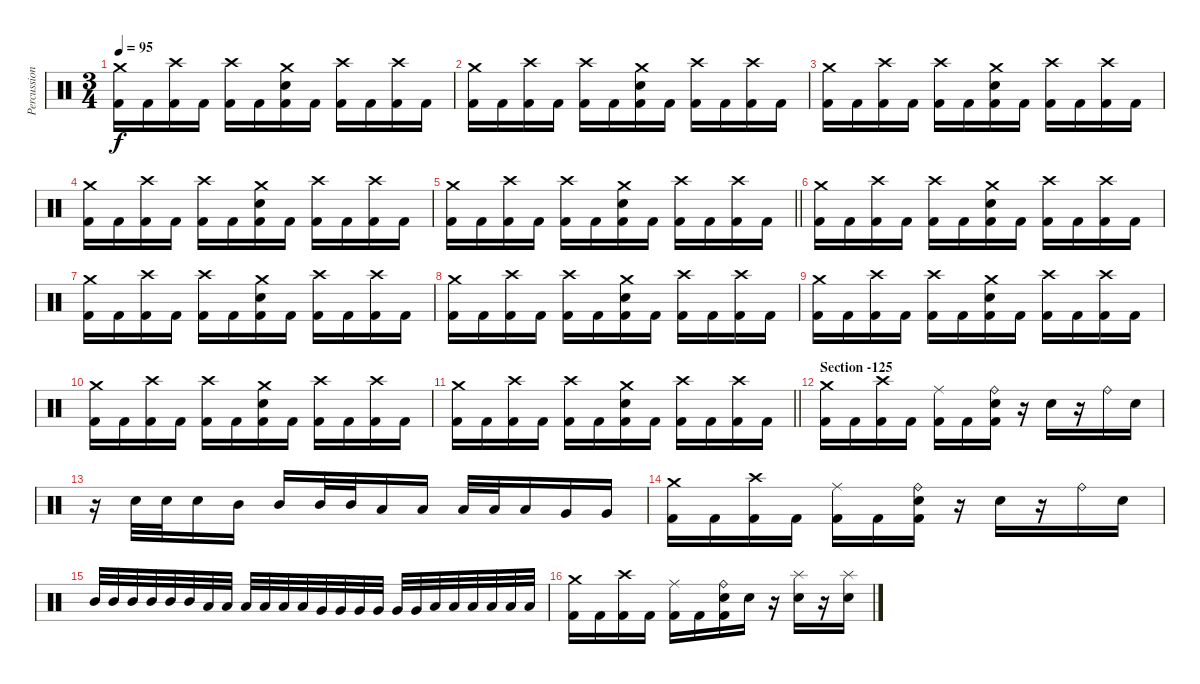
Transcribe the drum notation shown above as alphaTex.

\track ("Percussion" "Percussion") {instrument percussion}
\staff {score}
\articulation defaults
\ts (3 4)
\tempo 95
\clef neutral
\ks c
("Crash medium (hit)" "Kick (hit) 2").16{dy f} "Kick (hit) 2".16 ("Crash high (hit)" "Kick (hit) 2").16 "Kick (hit) 2".16 ("Crash high (hit)" "Kick (hit) 2").16 "Kick (hit) 2".16 ("Crash medium (hit)" "Electric Snare (hit)" "Kick (hit) 2").16 "Kick (hit) 2".16 ("Crash high (hit)" "Kick (hit) 2").16 "Kick (hit) 2".16 ("Crash high (hit)" "Kick (hit) 2").16 "Kick (hit) 2".16 |
("Crash medium (hit)" "Kick (hit) 2").16 "Kick (hit) 2".16 ("Crash high (hit)" "Kick (hit) 2").16 "Kick (hit) 2".16 ("Crash high (hit)" "Kick (hit) 2").16 "Kick (hit) 2".16 ("Crash medium (hit)" "Electric Snare (hit)" "Kick (hit) 2").16 "Kick (hit) 2".16 ("Crash high (hit)" "Kick (hit) 2").16 "Kick (hit) 2".16 ("Crash high (hit)" "Kick (hit) 2").16 "Kick (hit) 2".16 |
("Crash medium (hit)" "Kick (hit) 2").16 "Kick (hit) 2".16 ("Crash high (hit)" "Kick (hit) 2").16 "Kick (hit) 2".16 ("Crash high (hit)" "Kick (hit) 2").16 "Kick (hit) 2".16 ("Crash medium (hit)" "Electric Snare (hit)" "Kick (hit) 2").16 "Kick (hit) 2".16 ("Crash high (hit)" "Kick (hit) 2").16 "Kick (hit) 2".16 ("Crash high (hit)" "Kick (hit) 2").16 "Kick (hit) 2".16 |
("Crash medium (hit)" "Kick (hit) 2").16 "Kick (hit) 2".16 ("Crash high (hit)" "Kick (hit) 2").16 "Kick (hit) 2".16 ("Crash high (hit)" "Kick (hit) 2").16 "Kick (hit) 2".16 ("Crash medium (hit)" "Electric Snare (hit)" "Kick (hit) 2").16 "Kick (hit) 2".16 ("Crash high (hit)" "Kick (hit) 2").16 "Kick (hit) 2".16 ("Crash high (hit)" "Kick (hit) 2").16 "Kick (hit) 2".16 |
\barLineRight lightlight
("Crash medium (hit)" "Kick (hit) 2").16 "Kick (hit) 2".16 ("Crash high (hit)" "Kick (hit) 2").16 "Kick (hit) 2".16 ("Crash high (hit)" "Kick (hit) 2").16 "Kick (hit) 2".16 ("Crash medium (hit)" "Electric Snare (hit)" "Kick (hit) 2").16 "Kick (hit) 2".16 ("Crash high (hit)" "Kick (hit) 2").16 "Kick (hit) 2".16 ("Crash high (hit)" "Kick (hit) 2").16 "Kick (hit) 2".16 |
("Crash medium (hit)" "Kick (hit) 2").16 "Kick (hit) 2".16 ("Crash high (hit)" "Kick (hit) 2").16 "Kick (hit) 2".16 ("Crash high (hit)" "Kick (hit) 2").16 "Kick (hit) 2".16 ("Crash medium (hit)" "Electric Snare (hit)" "Kick (hit) 2").16 "Kick (hit) 2".16 ("Crash high (hit)" "Kick (hit) 2").16 "Kick (hit) 2".16 ("Crash high (hit)" "Kick (hit) 2").16 "Kick (hit) 2".16 |
("Crash medium (hit)" "Kick (hit) 2").16 "Kick (hit) 2".16 ("Crash high (hit)" "Kick (hit) 2").16 "Kick (hit) 2".16 ("Crash high (hit)" "Kick (hit) 2").16 "Kick (hit) 2".16 ("Crash medium (hit)" "Electric Snare (hit)" "Kick (hit) 2").16 "Kick (hit) 2".16 ("Crash high (hit)" "Kick (hit) 2").16 "Kick (hit) 2".16 ("Crash high (hit)" "Kick (hit) 2").16 "Kick (hit) 2".16 |
("Crash medium (hit)" "Kick (hit) 2").16 "Kick (hit) 2".16 ("Crash high (hit)" "Kick (hit) 2").16 "Kick (hit) 2".16 ("Crash high (hit)" "Kick (hit) 2").16 "Kick (hit) 2".16 ("Crash medium (hit)" "Electric Snare (hit)" "Kick (hit) 2").16 "Kick (hit) 2".16 ("Crash high (hit)" "Kick (hit) 2").16 "Kick (hit) 2".16 ("Crash high (hit)" "Kick (hit) 2").16 "Kick (hit) 2".16 |
("Crash medium (hit)" "Kick (hit) 2").16 "Kick (hit) 2".16 ("Crash high (hit)" "Kick (hit) 2").16 "Kick (hit) 2".16 ("Crash high (hit)" "Kick (hit) 2").16 "Kick (hit) 2".16 ("Crash medium (hit)" "Electric Snare (hit)" "Kick (hit) 2").16 "Kick (hit) 2".16 ("Crash high (hit)" "Kick (hit) 2").16 "Kick (hit) 2".16 ("Crash high (hit)" "Kick (hit) 2").16 "Kick (hit) 2".16 |
("Crash medium (hit)" "Kick (hit) 2").16 "Kick (hit) 2".16 ("Crash high (hit)" "Kick (hit) 2").16 "Kick (hit) 2".16 ("Crash high (hit)" "Kick (hit) 2").16 "Kick (hit) 2".16 ("Crash medium (hit)" "Electric Snare (hit)" "Kick (hit) 2").16 "Kick (hit) 2".16 ("Crash high (hit)" "Kick (hit) 2").16 "Kick (hit) 2".16 ("Crash high (hit)" "Kick (hit) 2").16 "Kick (hit) 2".16 |
\barLineRight lightlight
("Crash medium (hit)" "Kick (hit) 2").16 "Kick (hit) 2".16 ("Crash high (hit)" "Kick (hit) 2").16 "Kick (hit) 2".16 ("Crash high (hit)" "Kick (hit) 2").16 "Kick (hit) 2".16 ("Crash medium (hit)" "Electric Snare (hit)" "Kick (hit) 2").16 "Kick (hit) 2".16 ("Crash high (hit)" "Kick (hit) 2").16 "Kick (hit) 2".16 ("Crash high (hit)" "Kick (hit) 2").16 "Kick (hit) 2".16 |
\section ("" "Section -125")
("Crash medium (hit)" "Kick (hit) 2").16 "Kick (hit) 2".16 ("Crash high (hit)" "Kick (hit) 2").16 "Kick (hit) 2".16 ("Ride (middle)" "Kick (hit) 2").16 "Kick (hit) 2".16 ("Ride (bell)" "Electric Snare (hit)" "Kick (hit) 2").16 r.16 "Electric Snare (hit)".16 r.16 "Ride (bell)".16 "Electric Snare (hit)".16 |
r.16 "Electric Snare (hit)".32 "Electric Snare (hit)".32 "Electric Snare (hit)".16 "Mid Tom (hit)".16 "Mid Tom (hit)".16 "Mid Tom (hit)".32 "Mid Tom (hit)".32 "Low Tom (hit)".16 "Low Tom (hit)".16 "Low Tom (hit)".32 "Low Tom (hit)".32 "Low Tom (hit)".16 "Very Low Tom (hit)".16 "Very Low Tom (hit)".16 |
("Crash medium (hit)" "Kick (hit) 2").16 "Kick (hit) 2".16 ("Crash high (hit)" "Kick (hit) 2").16 "Kick (hit) 2".16 ("Ride (middle)" "Kick (hit) 2").16 "Kick (hit) 2".16 ("Ride (bell)" "Electric Snare (hit)" "Kick (hit) 2").16 r.16 "Electric Snare (hit)".16 r.16 "Ride (bell)".16 "Electric Snare (hit)".16 |
"Mid Tom (hit)".32 "Mid Tom (hit)".32 "Mid Tom (hit)".32 "Mid Tom (hit)".32 "Mid Tom (hit)".32 "Mid Tom (hit)".32 "Low Tom (hit)".32 "Low Tom (hit)".32 "Low Tom (hit)".32 "Low Tom (hit)".32 "Low Tom (hit)".32 "Low Tom (hit)".32 "Very Low Tom (hit)".32 "Very Low Tom (hit)".32 "Very Low Tom (hit)".32 "Very Low Tom (hit)".32 "Very Low Tom (hit)".32 "Very Low Tom (hit)".32 "Low Floor Tom (hit)".32 "Low Floor Tom (hit)".32 "Low Floor Tom (hit)".32 "Low Floor Tom (hit)".32 "Low Floor Tom (hit)".32 "Low Floor Tom (hit)".32 |
("Crash medium (hit)" "Kick (hit) 2").16 "Kick (hit) 2".16 ("Crash high (hit)" "Kick (hit) 2").16 "Kick (hit) 2".16 ("Ride (middle)" "Kick (hit) 2").16 "Kick (hit) 2".16 ("Ride (bell)" "Electric Snare (hit)" "Kick (hit) 2").16 "Electric Snare (hit)".16 r.16 ("Splash (hit)" "Electric Snare (hit)").16 r.16 ("Splash (hit)" "Electric Snare (hit)").16
